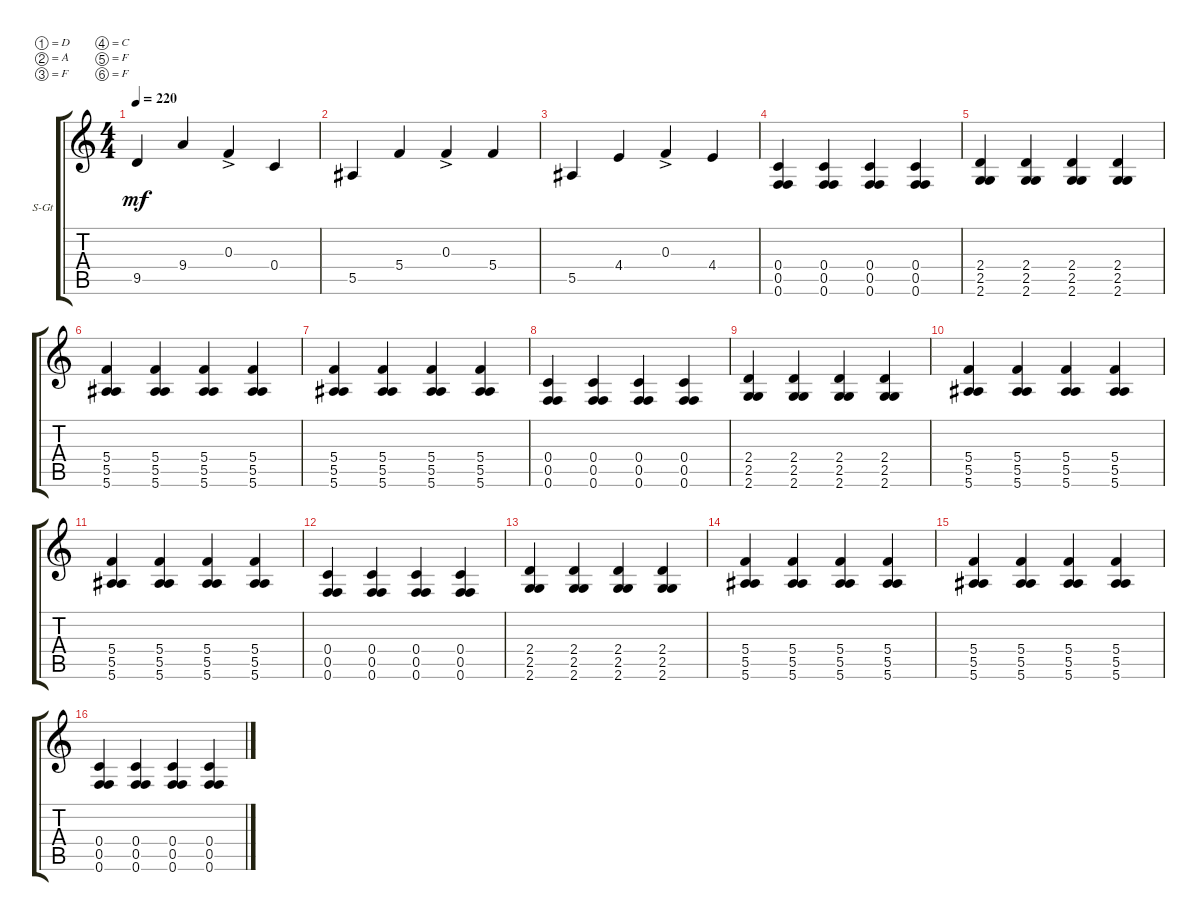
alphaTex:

\defaultSystemsLayout 4
\bracketExtendMode groupsimilarinstruments
\firstSystemTrackNameOrientation horizontal
\otherSystemsTrackNameOrientation horizontal
\track ("Steel Guitar" "S-Gt") {instrument acousticguitarsteel}
\staff {score tabs}
\tuning (D4 A3 F3 C3 F2 F2)
\ts (4 4)
\tempo 220
\clef g2
\ks c
9.5.4{dy mf} 9.4.4 0.3{ac}.4 0.4.4 |
5.5.4 5.4.4 0.3{ac}.4 5.4.4 |
5.5.4 4.4.4 0.3{ac}.4 4.4.4 |
(0.6 0.5 0.4).4 (0.4 0.5 0.6).4 (0.6 0.5 0.4).4 (0.4 0.5 0.6).4 |
(2.6 2.5 2.4).4 (2.6 2.5 2.4).4 (2.6 2.5 2.4).4 (2.6 2.5 2.4).4 |
(5.6 5.5 5.4).4 (5.6 5.5 5.4).4 (5.6 5.5 5.4).4 (5.6 5.5 5.4).4 |
(5.6 5.5 5.4).4 (5.6 5.5 5.4).4 (5.6 5.5 5.4).4 (5.6 5.5 5.4).4 |
(0.6 0.5 0.4).4 (0.4 0.5 0.6).4 (0.6 0.5 0.4).4 (0.4 0.5 0.6).4 |
(2.6 2.5 2.4).4 (2.6 2.5 2.4).4 (2.6 2.5 2.4).4 (2.6 2.5 2.4).4 |
(5.6 5.5 5.4).4 (5.6 5.5 5.4).4 (5.6 5.5 5.4).4 (5.6 5.5 5.4).4 |
(5.6 5.5 5.4).4 (5.6 5.5 5.4).4 (5.6 5.5 5.4).4 (5.6 5.5 5.4).4 |
(0.6 0.5 0.4).4 (0.4 0.5 0.6).4 (0.6 0.5 0.4).4 (0.4 0.5 0.6).4 |
(2.6 2.5 2.4).4 (2.6 2.5 2.4).4 (2.6 2.5 2.4).4 (2.6 2.5 2.4).4 |
(5.6 5.5 5.4).4 (5.6 5.5 5.4).4 (5.6 5.5 5.4).4 (5.6 5.5 5.4).4 |
(5.6 5.5 5.4).4 (5.6 5.5 5.4).4 (5.6 5.5 5.4).4 (5.6 5.5 5.4).4 |
(0.6 0.5 0.4).4 (0.4 0.5 0.6).4 (0.6 0.5 0.4).4 (0.4 0.5 0.6).4
